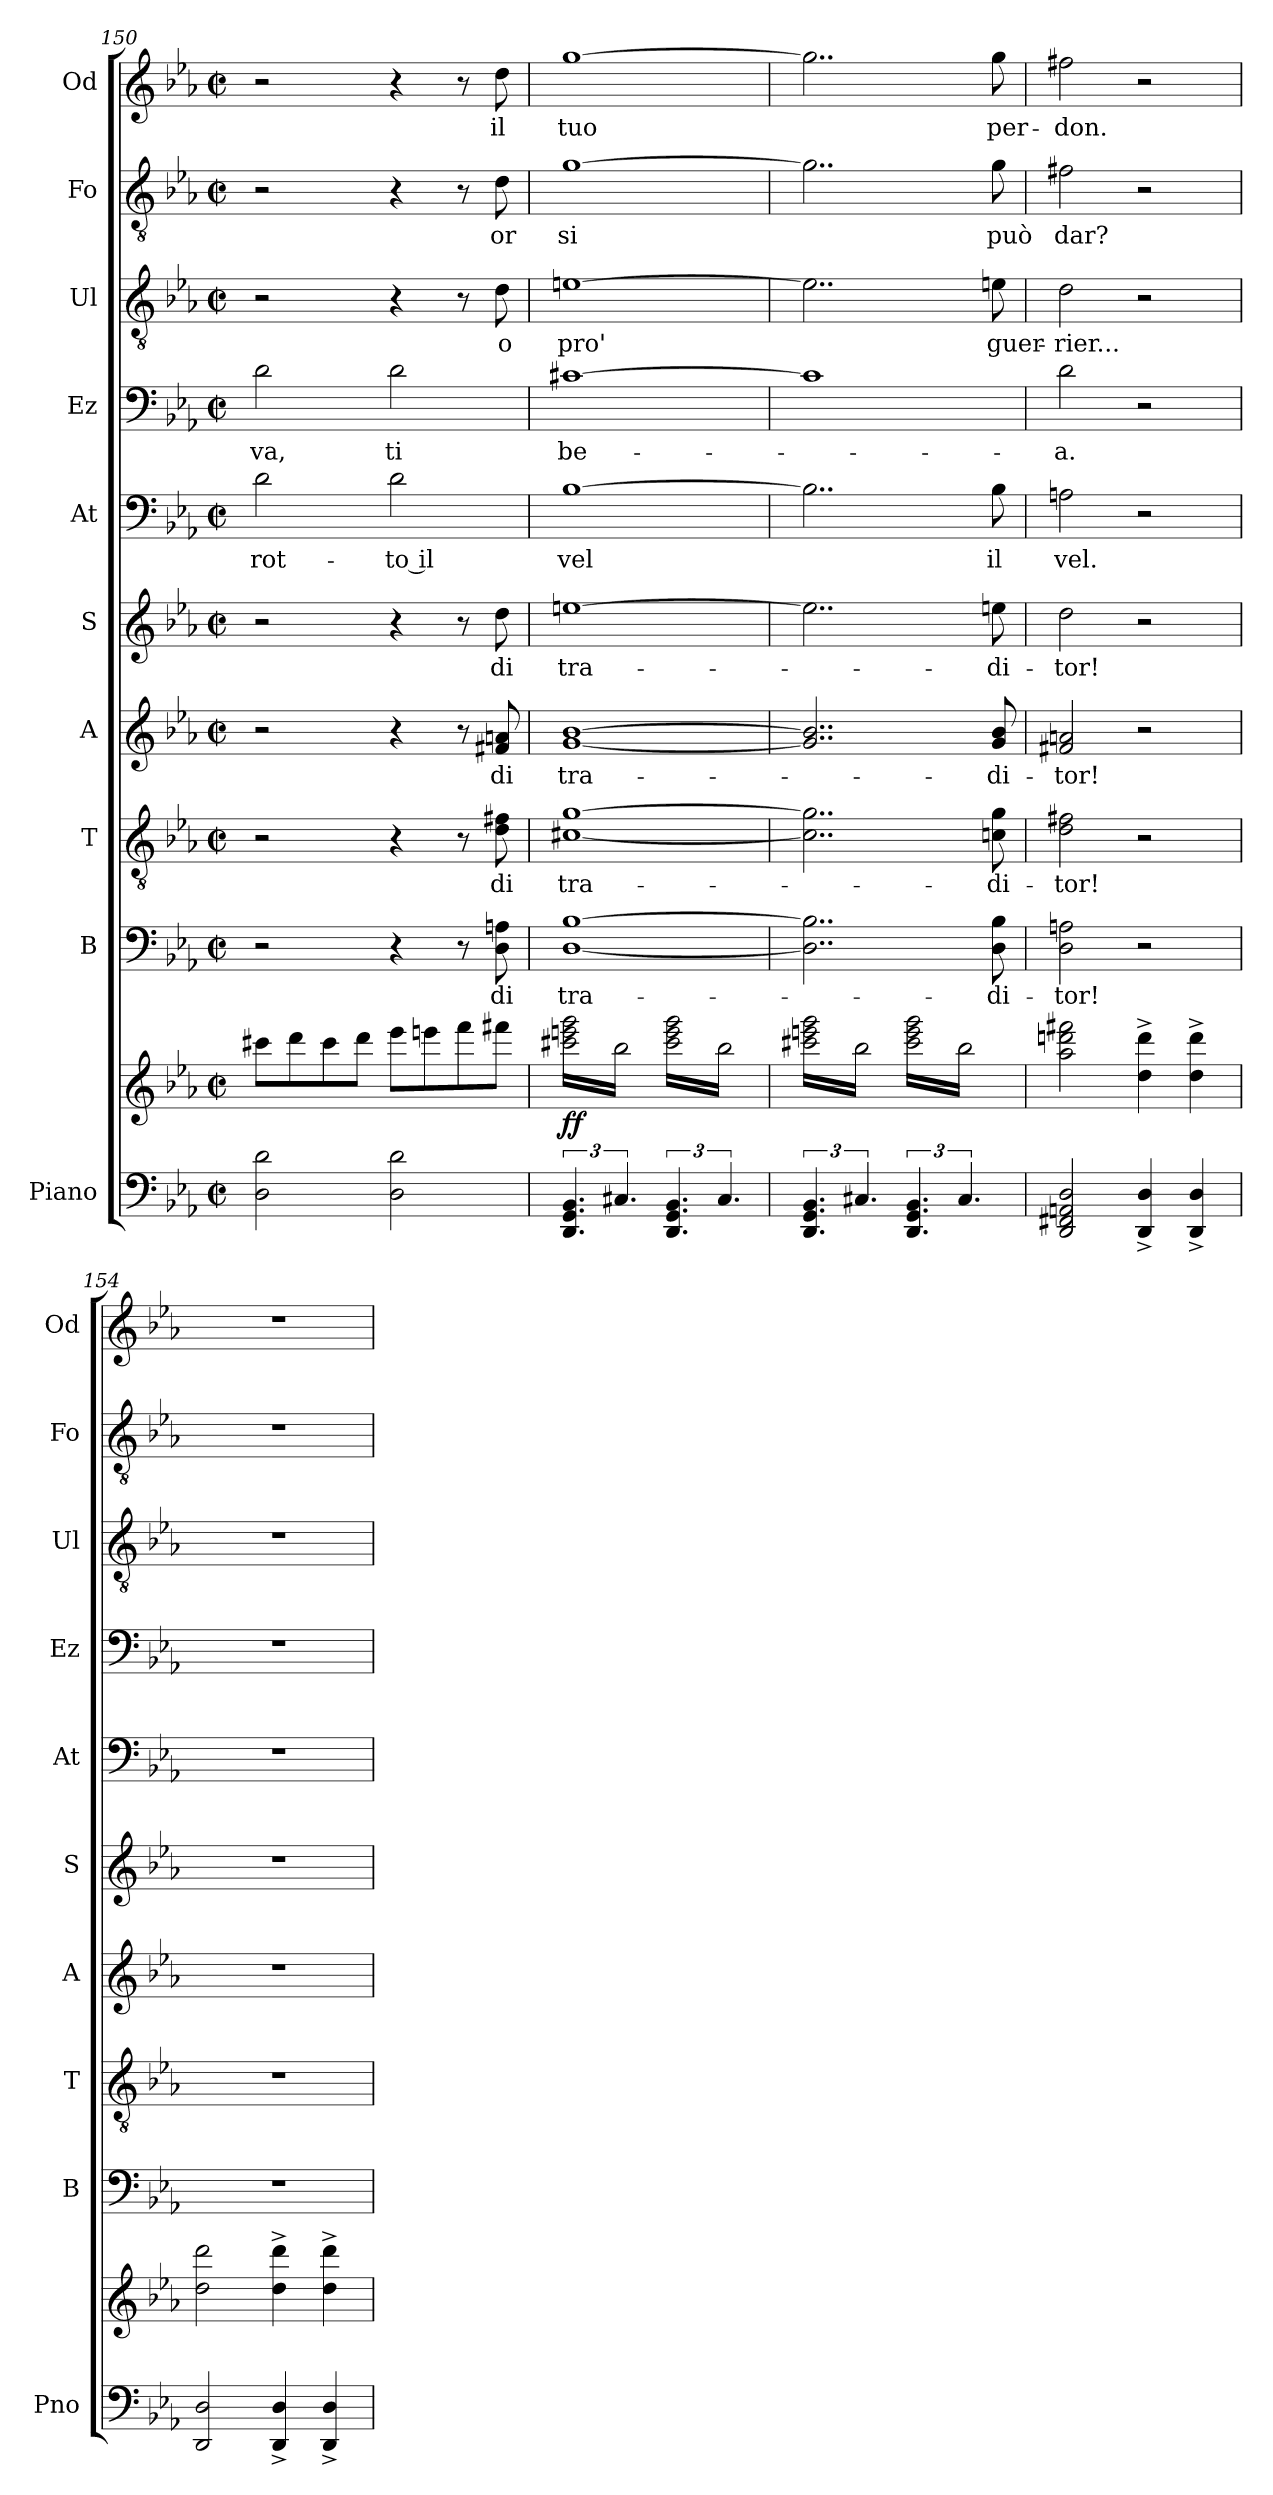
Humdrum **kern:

**kern	**kern	**dynam	**kern	**text	**kern	**text	**kern	**text	**kern	**text	**kern	**text	**kern	**text	**kern	**text	**kern	**text	**kern	**text
*part10	*part10	*part10	*part9	*part9	*part8	*part8	*part7	*part7	*part6	*part6	*part5	*part5	*part4	*part4	*part3	*part3	*part2	*part2	*part1	*part1
*staff11	*staff10	*staff10/11	*staff9	*staff9	*staff8	*staff8	*staff7	*staff7	*staff6	*staff6	*staff5	*staff5	*staff4	*staff4	*staff3	*staff3	*staff2	*staff2	*staff1	*staff1
*I"Piano	*	*	*I"B	*	*I"T	*	*I"A	*	*I"S	*	*I"At	*	*I"Ez	*	*I"Ul	*	*I"Fo	*	*I"Od	*
*I'Pno	*	*	*I'B	*	*I'T	*	*I'A	*	*I'S	*	*I'At	*	*I'Ez	*	*I'Ul	*	*I'Fo	*	*I'Od	*
!!LO:PB:g=z
*clefF4	*clefG2	*	*clefF4	*	*clefGv2	*	*clefG2	*	*clefG2	*	*clefF4	*	*clefF4	*	*clefGv2	*	*clefGv2	*	*clefG2	*
*k[b-e-a-]	*k[b-e-a-]	*	*k[b-e-a-]	*	*k[b-e-a-]	*	*k[b-e-a-]	*	*k[b-e-a-]	*	*k[b-e-a-]	*	*k[b-e-a-]	*	*k[b-e-a-]	*	*k[b-e-a-]	*	*k[b-e-a-]	*
*M2/2	*M2/2	*	*M2/2	*	*M2/2	*	*M2/2	*	*M2/2	*	*M2/2	*	*M2/2	*	*M2/2	*	*M2/2	*	*M2/2	*
*met(c|)	*met(c|)	*	*met(c|)	*	*met(c|)	*	*met(c|)	*	*met(c|)	*	*met(c|)	*	*met(c|)	*	*met(c|)	*	*met(c|)	*	*met(c|)	*
=150	=150	=150	=150	=150	=150	=150	=150	=150	=150	=150	=150	=150	=150	=150	=150	=150	=150	=150	=150	=150
!	!	!	!	!	!	!	!	!	!	!	!	!LO:LY:b	!	!LO:LY:b	!	!	!	!	!	!
2D\ 2d\	8ccc#X\L	.	2r	.	2r	.	2r	.	2r	.	2d\	rot-	2d\	va,	2r	.	2r	.	2r	.
.	8ddd\	.	.	.	.	.	.	.	.	.	.	.	.	.	.	.	.	.	.	.
.	8ccc#\	.	.	.	.	.	.	.	.	.	.	.	.	.	.	.	.	.	.	.
.	8ddd\J	.	.	.	.	.	.	.	.	.	.	.	.	.	.	.	.	.	.	.
!	!	!	!	!	!	!	!	!	!	!	!	!LO:LY:b	!	!LO:LY:b	!	!	!	!	!	!
2D\ 2d\	8eee-\L	.	4r	.	4r	.	4r	.	4r	.	2d\	-to il	2d\	ti	4r	.	4r	.	4r	.
.	8eeen\	.	.	.	.	.	.	.	.	.	.	.	.	.	.	.	.	.	.	.
.	8fff\	.	8r	.	8r	.	8r	.	8r	.	.	.	.	.	8r	.	8r	.	8r	.
!	!	!	!	!LO:LY:b	!	!LO:LY:b	!	!LO:LY:b	!	!LO:LY:b	!	!	!	!	!	!LO:LY:b	!	!LO:LY:b	!	!LO:LY:b
.	8fff#X\J	.	8D\ 8An!\	di	8d!\ 8f#X\	di	8f#X/ 8an!/	di	8dd\	di	.	.	.	.	8d\	o	8d\	or	8dd\	il
=151	=151	=151	=151	=151	=151	=151	=151	=151	=151	=151	=151	=151	=151	=151	=151	=151	=151	=151	=151	=151
!	!	!LO:DY:b	!	!LO:LY:b	!	!LO:LY:b	!	!LO:LY:b	!	!LO:LY:b	!	!LO:LY:b	!	!LO:LY:b	!	!LO:LY:b	!	!LO:LY:b	!	!LO:LY:b
*	*tremolo	*	*	*	*	*	*	*	*	*	*	*	*	*	*	*	*	*	*	*
6.DD/ 6.GG/ 6.BB-/	16ccc#X\ 16eeen\ 16ggg\LL	ff	[1D [1B-!	tra-	[1c#X! [1g	tra-	[1g [1b-!	tra-	[1een	tra-	[1B-	vel	[1c#X	be-	[1en	pro'	[1g	si	[1gg	tuo
.	16bb-\	.	.	.	.	.	.	.	.	.	.	.	.	.	.	.	.	.	.	.
.	16ccc#X\ 16eeen\ 16ggg\	.	.	.	.	.	.	.	.	.	.	.	.	.	.	.	.	.	.	.
.	16bb-\	.	.	.	.	.	.	.	.	.	.	.	.	.	.	.	.	.	.	.
6.C#X/	16ccc#X\ 16eeen\ 16ggg\	.	.	.	.	.	.	.	.	.	.	.	.	.	.	.	.	.	.	.
.	16bb-\	.	.	.	.	.	.	.	.	.	.	.	.	.	.	.	.	.	.	.
.	16ccc#X\ 16eeen\ 16ggg\	.	.	.	.	.	.	.	.	.	.	.	.	.	.	.	.	.	.	.
.	16bb-\JJ	.	.	.	.	.	.	.	.	.	.	.	.	.	.	.	.	.	.	.
6.DD/ 6.GG/ 6.BB-/	16ccc#\ 16eee\ 16ggg\LL	.	.	.	.	.	.	.	.	.	.	.	.	.	.	.	.	.	.	.
.	16bb-\	.	.	.	.	.	.	.	.	.	.	.	.	.	.	.	.	.	.	.
.	16ccc#\ 16eee\ 16ggg\	.	.	.	.	.	.	.	.	.	.	.	.	.	.	.	.	.	.	.
.	16bb-\	.	.	.	.	.	.	.	.	.	.	.	.	.	.	.	.	.	.	.
6.C#/	16ccc#\ 16eee\ 16ggg\	.	.	.	.	.	.	.	.	.	.	.	.	.	.	.	.	.	.	.
.	16bb-\	.	.	.	.	.	.	.	.	.	.	.	.	.	.	.	.	.	.	.
.	16ccc#\ 16eee\ 16ggg\	.	.	.	.	.	.	.	.	.	.	.	.	.	.	.	.	.	.	.
.	16bb-\JJ	.	.	.	.	.	.	.	.	.	.	.	.	.	.	.	.	.	.	.
=152	=152	=152	=152	=152	=152	=152	=152	=152	=152	=152	=152	=152	=152	=152	=152	=152	=152	=152	=152	=152
6.DD/ 6.GG/ 6.BB-/	16ccc#X\ 16eeen\ 16ggg\LL	.	2..D\] 2..B-!\]	.	2..c#!\] 2..g\]	.	2..g/] 2..b-!/]	.	2..ee\]	.	2..B-\]	.	1c#]	.	2..e\]	.	2..g\]	.	2..gg\]	.
.	16bb-\	.	.	.	.	.	.	.	.	.	.	.	.	.	.	.	.	.	.	.
.	16ccc#X\ 16eeen\ 16ggg\	.	.	.	.	.	.	.	.	.	.	.	.	.	.	.	.	.	.	.
.	16bb-\	.	.	.	.	.	.	.	.	.	.	.	.	.	.	.	.	.	.	.
6.C#X/	16ccc#X\ 16eeen\ 16ggg\	.	.	.	.	.	.	.	.	.	.	.	.	.	.	.	.	.	.	.
.	16bb-\	.	.	.	.	.	.	.	.	.	.	.	.	.	.	.	.	.	.	.
.	16ccc#X\ 16eeen\ 16ggg\	.	.	.	.	.	.	.	.	.	.	.	.	.	.	.	.	.	.	.
.	16bb-\JJ	.	.	.	.	.	.	.	.	.	.	.	.	.	.	.	.	.	.	.
6.DD/ 6.GG/ 6.BB-/	16ccc#\ 16eee\ 16ggg\LL	.	.	.	.	.	.	.	.	.	.	.	.	.	.	.	.	.	.	.
.	16bb-\	.	.	.	.	.	.	.	.	.	.	.	.	.	.	.	.	.	.	.
.	16ccc#\ 16eee\ 16ggg\	.	.	.	.	.	.	.	.	.	.	.	.	.	.	.	.	.	.	.
.	16bb-\	.	.	.	.	.	.	.	.	.	.	.	.	.	.	.	.	.	.	.
6.C#/	16ccc#\ 16eee\ 16ggg\	.	.	.	.	.	.	.	.	.	.	.	.	.	.	.	.	.	.	.
.	16bb-\	.	.	.	.	.	.	.	.	.	.	.	.	.	.	.	.	.	.	.
!	!	!	!	!LO:LY:b	!	!LO:LY:b	!	!LO:LY:b	!	!LO:LY:b	!	!LO:LY:b	!	!	!	!LO:LY:b	!	!LO:LY:b	!	!LO:LY:b
.	16ccc#\ 16eee\ 16ggg\	.	8D\ 8B-!\	-di-	8cn!\ 8g\	-di-	8g/ 8b-!/	-di-	8een\	-di-	8B-\	il	.	.	8en\	guer-	8g\	può	8gg\	per-
.	16bb-\JJ	.	.	.	.	.	.	.	.	.	.	.	.	.	.	.	.	.	.	.
*	*Xtremolo	*	*	*	*	*	*	*	*	*	*	*	*	*	*	*	*	*	*	*
=153	=153	=153	=153	=153	=153	=153	=153	=153	=153	=153	=153	=153	=153	=153	=153	=153	=153	=153	=153	=153
!	!	!	!	!LO:LY:b	!	!LO:LY:b	!	!LO:LY:b	!	!LO:LY:b	!	!LO:LY:b	!	!LO:LY:b	!	!LO:LY:b	!	!LO:LY:b	!	!LO:LY:b
2DD/ 2FF#X/ 2AAn/ 2D/	2aa-\ 2dddn\ 2fff#X\	.	2D\ 2An!\	-tor!	2d!\ 2f#X\	-tor!	2f#X/ 2an!/	-tor!	2dd\	-tor!	2An\	vel.	2d\	-a.	2d\	-rier...	2f#X\	dar?	2ff#X\	-don.
.	.	.	.	.	.	.	.	.	.	.	.	.	.	.	.	.	.	.	.	.
.	.	.	.	.	.	.	.	.	.	.	.	.	.	.	.	.	.	.	.	.
.	.	.	.	.	.	.	.	.	.	.	.	.	.	.	.	.	.	.	.	.
4DD/^ 4D/^	4dd\^ 4ddd\^	.	2r	.	2r	.	2r	.	2r	.	2r	.	2r	.	2r	.	2r	.	2r	.
4DD/^ 4D/^	4dd\^ 4ddd\^	.	.	.	.	.	.	.	.	.	.	.	.	.	.	.	.	.	.	.
=154	=154	=154	=154	=154	=154	=154	=154	=154	=154	=154	=154	=154	=154	=154	=154	=154	=154	=154	=154	=154
2DD/ 2D/	2dd\ 2ddd\	.	1r	.	1r	.	1r	.	1r	.	1r	.	1r	.	1r	.	1r	.	1r	.
4DD/^ 4D/^	4dd\^ 4ddd\^	.	.	.	.	.	.	.	.	.	.	.	.	.	.	.	.	.	.	.
4DD/^ 4D/^	4dd\^ 4ddd\^	.	.	.	.	.	.	.	.	.	.	.	.	.	.	.	.	.	.	.
=	=	=	=	=	=	=	=	=	=	=	=	=	=	=	=	=	=	=	=	=
*-	*-	*-	*-	*-	*-	*-	*-	*-	*-	*-	*-	*-	*-	*-	*-	*-	*-	*-	*-	*-
